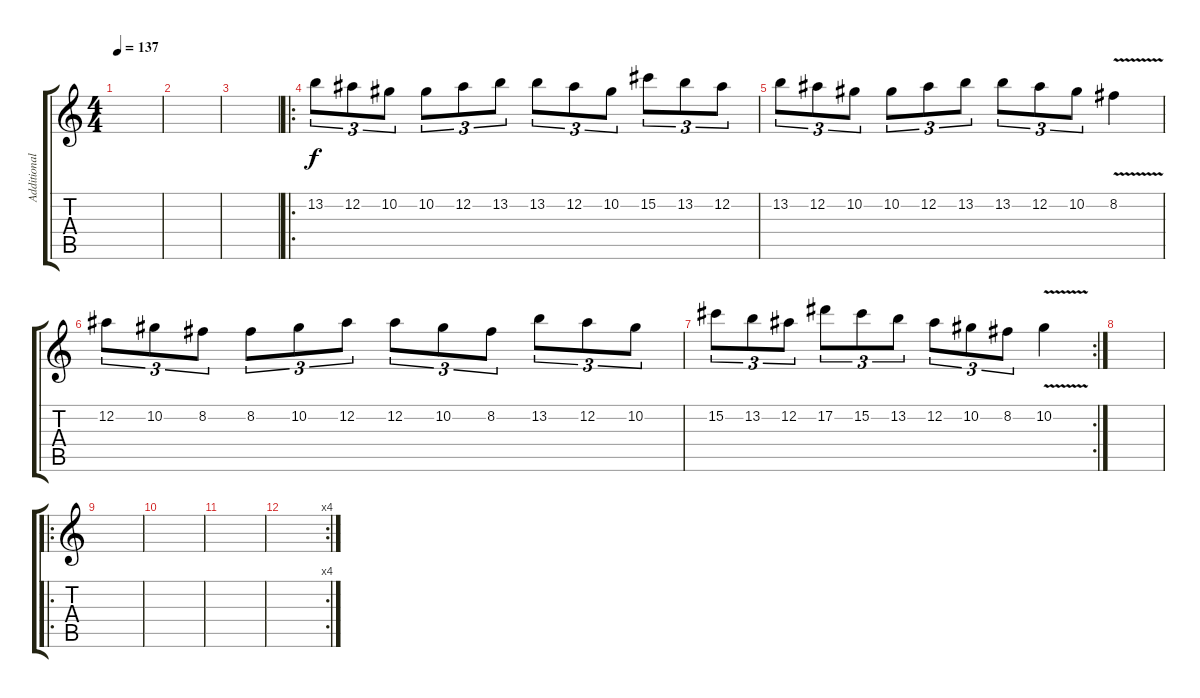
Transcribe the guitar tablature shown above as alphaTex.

\track ("Additional guitars" "Additional") {instrument overdrivenguitar}
\staff {score tabs}
\tuning (Eb4 Bb3 Gb3 Db3 Ab2 Eb2) {hide}
\ts (4 4)
\tempo 137
\clef g2
\ks c
|
|
|
\ro
13.2.8{tu (3 2)} 12.2.8{tu (3 2)} 10.2.8{tu (3 2)} 10.2.8{tu (3 2)} 12.2.8{tu (3 2)} 13.2.8{tu (3 2)} 13.2.8{tu (3 2)} 12.2.8{tu (3 2)} 10.2.8{tu (3 2)} 15.2.8{tu (3 2)} 13.2.8{tu (3 2)} 12.2.8{tu (3 2)} |
13.2.8{tu (3 2)} 12.2.8{tu (3 2)} 10.2.8{tu (3 2)} 10.2.8{tu (3 2)} 12.2.8{tu (3 2)} 13.2.8{tu (3 2)} 13.2.8{tu (3 2)} 12.2.8{tu (3 2)} 10.2.8{tu (3 2)} 8.2{v}.4 |
12.2.8{tu (3 2)} 10.2.8{tu (3 2)} 8.2.8{tu (3 2)} 8.2.8{tu (3 2)} 10.2.8{tu (3 2)} 12.2.8{tu (3 2)} 12.2.8{tu (3 2)} 10.2.8{tu (3 2)} 8.2.8{tu (3 2)} 13.2.8{tu (3 2)} 12.2.8{tu (3 2)} 10.2.8{tu (3 2)} |
\rc 2
15.2.8{tu (3 2)} 13.2.8{tu (3 2)} 12.2.8{tu (3 2)} 17.2.8{tu (3 2)} 15.2.8{tu (3 2)} 13.2.8{tu (3 2)} 12.2.8{tu (3 2)} 10.2.8{tu (3 2)} 8.2.8{tu (3 2)} 10.2{v}.4 |
|
\ro
|
|
|
\rc 4
